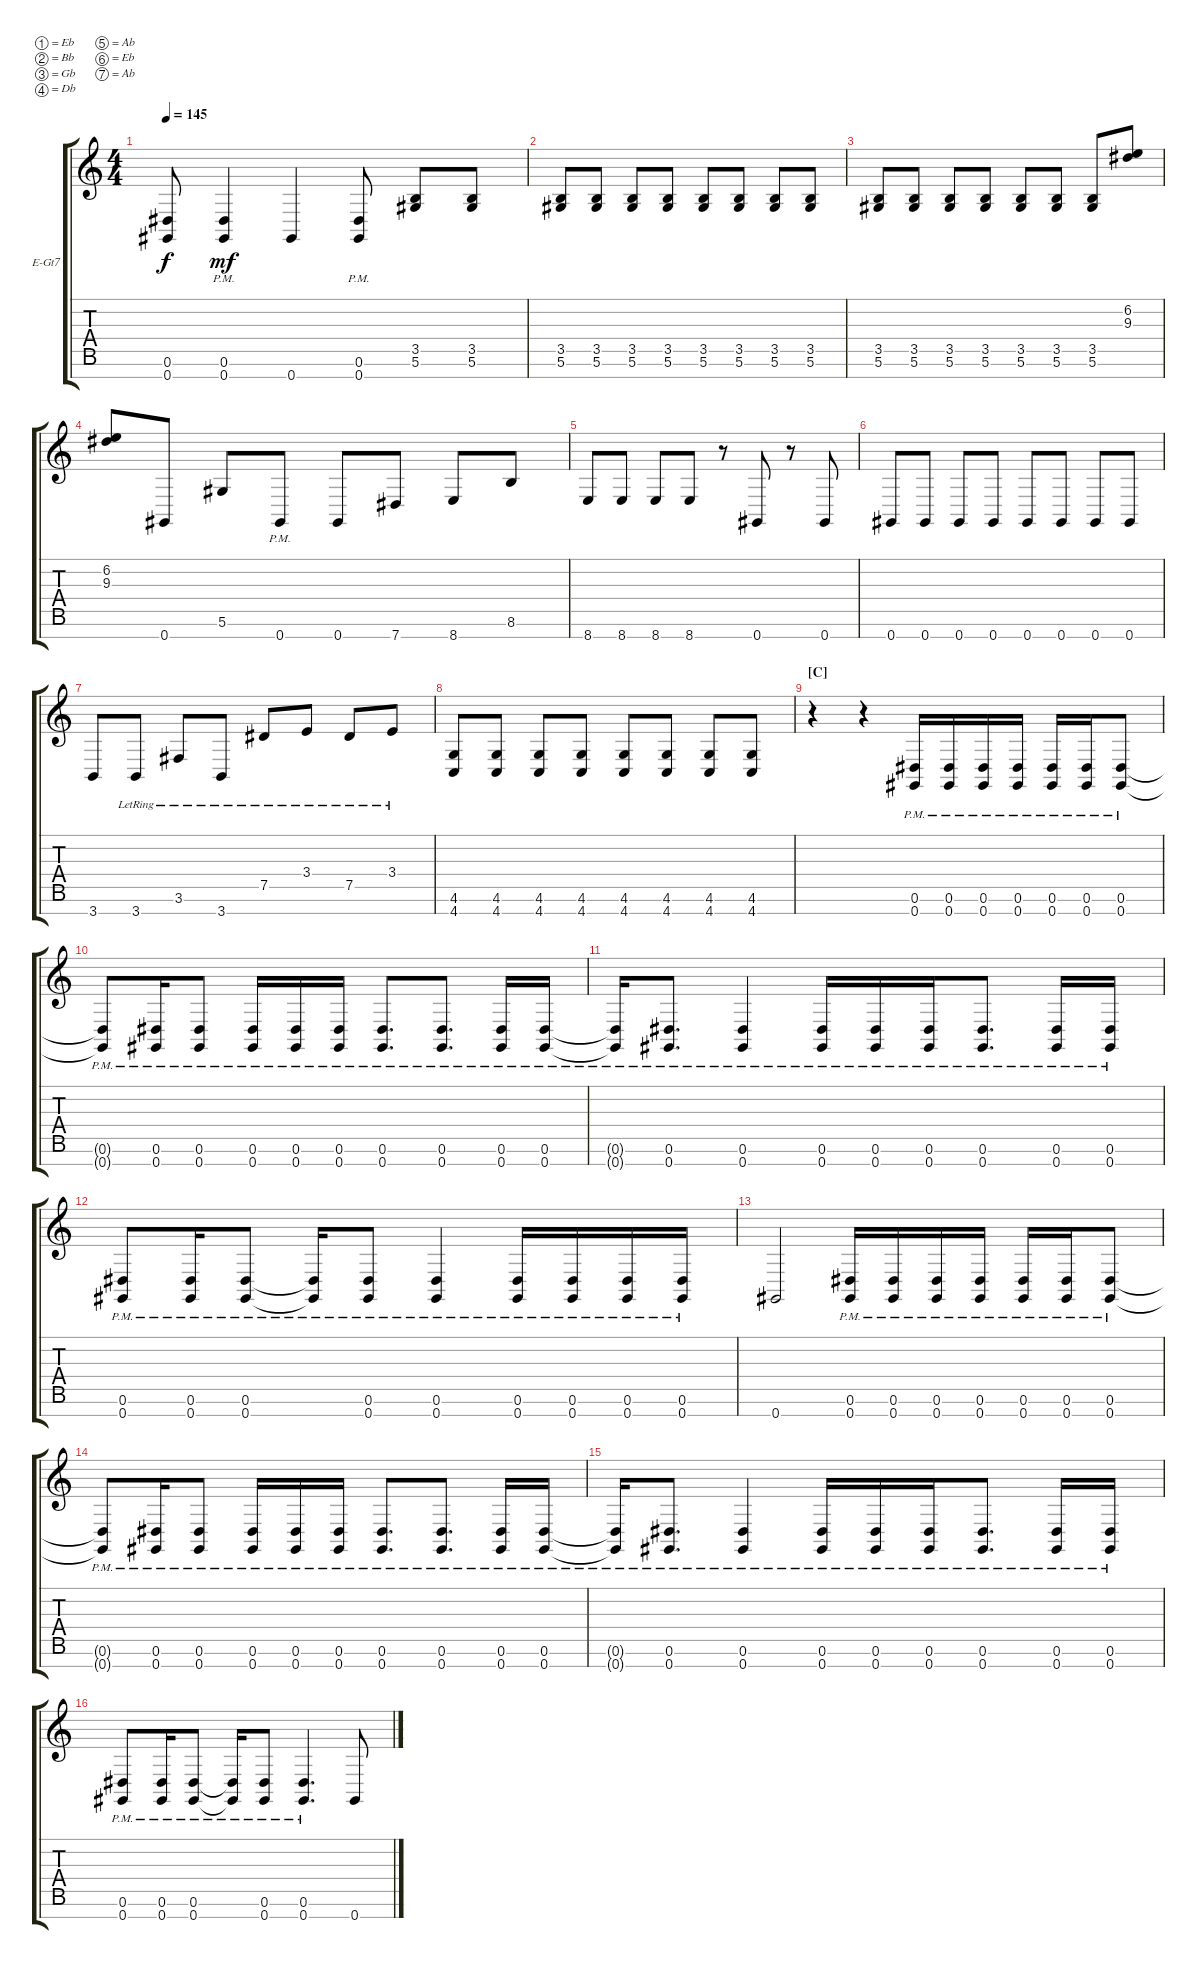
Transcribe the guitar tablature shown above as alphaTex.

\defaultSystemsLayout 4
\bracketExtendMode groupsimilarinstruments
\firstSystemTrackNameOrientation horizontal
\otherSystemsTrackNameOrientation horizontal
\track ("Guitar 2" "E-Gt7") {instrument distortionguitar}
\staff {score tabs}
\tuning (Eb4 Bb3 Gb3 Db3 Ab2 Eb2 Ab1)
\ts (4 4)
\tempo 145
\clef g2
\ks c
(0.7 0.6).8{dy f} (0.7{pm} 0.6{pm}).4{dy mf} 0.7.4 (0.7{pm} 0.6{pm}).8 (5.6 3.5).8 (5.6 3.5).8 |
(5.6 3.5).8 (5.6 3.5).8 (5.6 3.5).8 (5.6 3.5).8 (3.5 5.6).8 (3.5 5.6).8 (3.5 5.6).8 (3.5 5.6).8 |
(5.6 3.5).8 (5.6 3.5).8 (5.6 3.5).8 (5.6 3.5).8 (3.5 5.6).8 (3.5 5.6).8 (5.6 3.5).8 (6.2 9.3).8 |
(9.3 6.2).8 0.7.8 5.6.8 0.7{pm}.8 0.7.8 7.7.8 8.7.8 8.6.8 |
8.7.8 8.7.8 8.7.8 8.7.8 r.8 0.7.8 r.8 0.7.8 |
0.7.8 0.7.8 0.7.8 0.7.8 0.7.8 0.7.8 0.7.8 0.7.8 |
3.7.8 3.7{lr}.8 3.6{lr}.8 3.7{lr}.8 7.5{lr}.8 3.4{lr}.8 7.5{lr}.8 3.4{lr}.8 |
(4.7 4.6).8 (4.7 4.6).8 (4.7 4.6).8 (4.7 4.6).8 (4.7 4.6).8 (4.7 4.6).8 (4.7 4.6).8 (4.7 4.6).8 |
\section ("C" "")
r.4 r.4 (0.7{pm} 0.6{pm}).16 (0.7{pm} 0.6{pm}).16 (0.7{pm} 0.6{pm}).16 (0.7{pm} 0.6{pm}).16 (0.7{pm} 0.6{pm}).16 (0.7{pm} 0.6{pm}).16 (0.7{pm} 0.6{pm}).8 |
(0.7{pm t} 0.6{pm t}).8 (0.7{pm} 0.6{pm}).16 (0.7{pm} 0.6{pm}).8 (0.7{pm} 0.6{pm}).16 (0.7{pm} 0.6{pm}).16 (0.7{pm} 0.6{pm}).16 (0.7{pm} 0.6{pm}).8{d} (0.7{pm} 0.6{pm}).8{d} (0.7{pm} 0.6{pm}).16 (0.7{pm} 0.6{pm}).16 |
(0.7{pm t} 0.6{pm t}).16 (0.7{pm} 0.6{pm}).8{d} (0.7{pm} 0.6{pm}).4 (0.7{pm} 0.6{pm}).16 (0.7{pm} 0.6{pm}).16 (0.7{pm} 0.6{pm}).16 (0.7{pm} 0.6{pm}).8{d} (0.7{pm} 0.6{pm}).16 (0.7{pm} 0.6{pm}).16 |
(0.7{pm} 0.6{pm}).8 (0.7{pm} 0.6{pm}).16 (0.7{pm} 0.6{pm}).8 (0.7{pm t} 0.6{pm t}).16 (0.7{pm} 0.6{pm}).8 (0.7{pm} 0.6{pm}).4 (0.7{pm} 0.6{pm}).16 (0.7{pm} 0.6{pm}).16 (0.6{pm} 0.7{pm}).16 (0.6{pm} 0.7{pm}).16 |
0.7.2 (0.7{pm} 0.6{pm}).16 (0.7{pm} 0.6{pm}).16 (0.7{pm} 0.6{pm}).16 (0.7{pm} 0.6{pm}).16 (0.7{pm} 0.6{pm}).16 (0.7{pm} 0.6{pm}).16 (0.7{pm} 0.6{pm}).8 |
(0.7{pm t} 0.6{pm t}).8 (0.7{pm} 0.6{pm}).16 (0.7{pm} 0.6{pm}).8 (0.7{pm} 0.6{pm}).16 (0.7{pm} 0.6{pm}).16 (0.7{pm} 0.6{pm}).16 (0.7{pm} 0.6{pm}).8{d} (0.7{pm} 0.6{pm}).8{d} (0.7{pm} 0.6{pm}).16 (0.7{pm} 0.6{pm}).16 |
(0.7{pm t} 0.6{pm t}).16 (0.7{pm} 0.6{pm}).8{d} (0.7{pm} 0.6{pm}).4 (0.7{pm} 0.6{pm}).16 (0.7{pm} 0.6{pm}).16 (0.7{pm} 0.6{pm}).16 (0.7{pm} 0.6{pm}).8{d} (0.7{pm} 0.6{pm}).16 (0.7{pm} 0.6{pm}).16 |
(0.7{pm} 0.6{pm}).8 (0.7{pm} 0.6{pm}).16 (0.7{pm} 0.6{pm}).8 (0.7{pm t} 0.6{pm t}).16 (0.7{pm} 0.6{pm}).8 (0.7{pm} 0.6{pm}).4{d} 0.7.8
